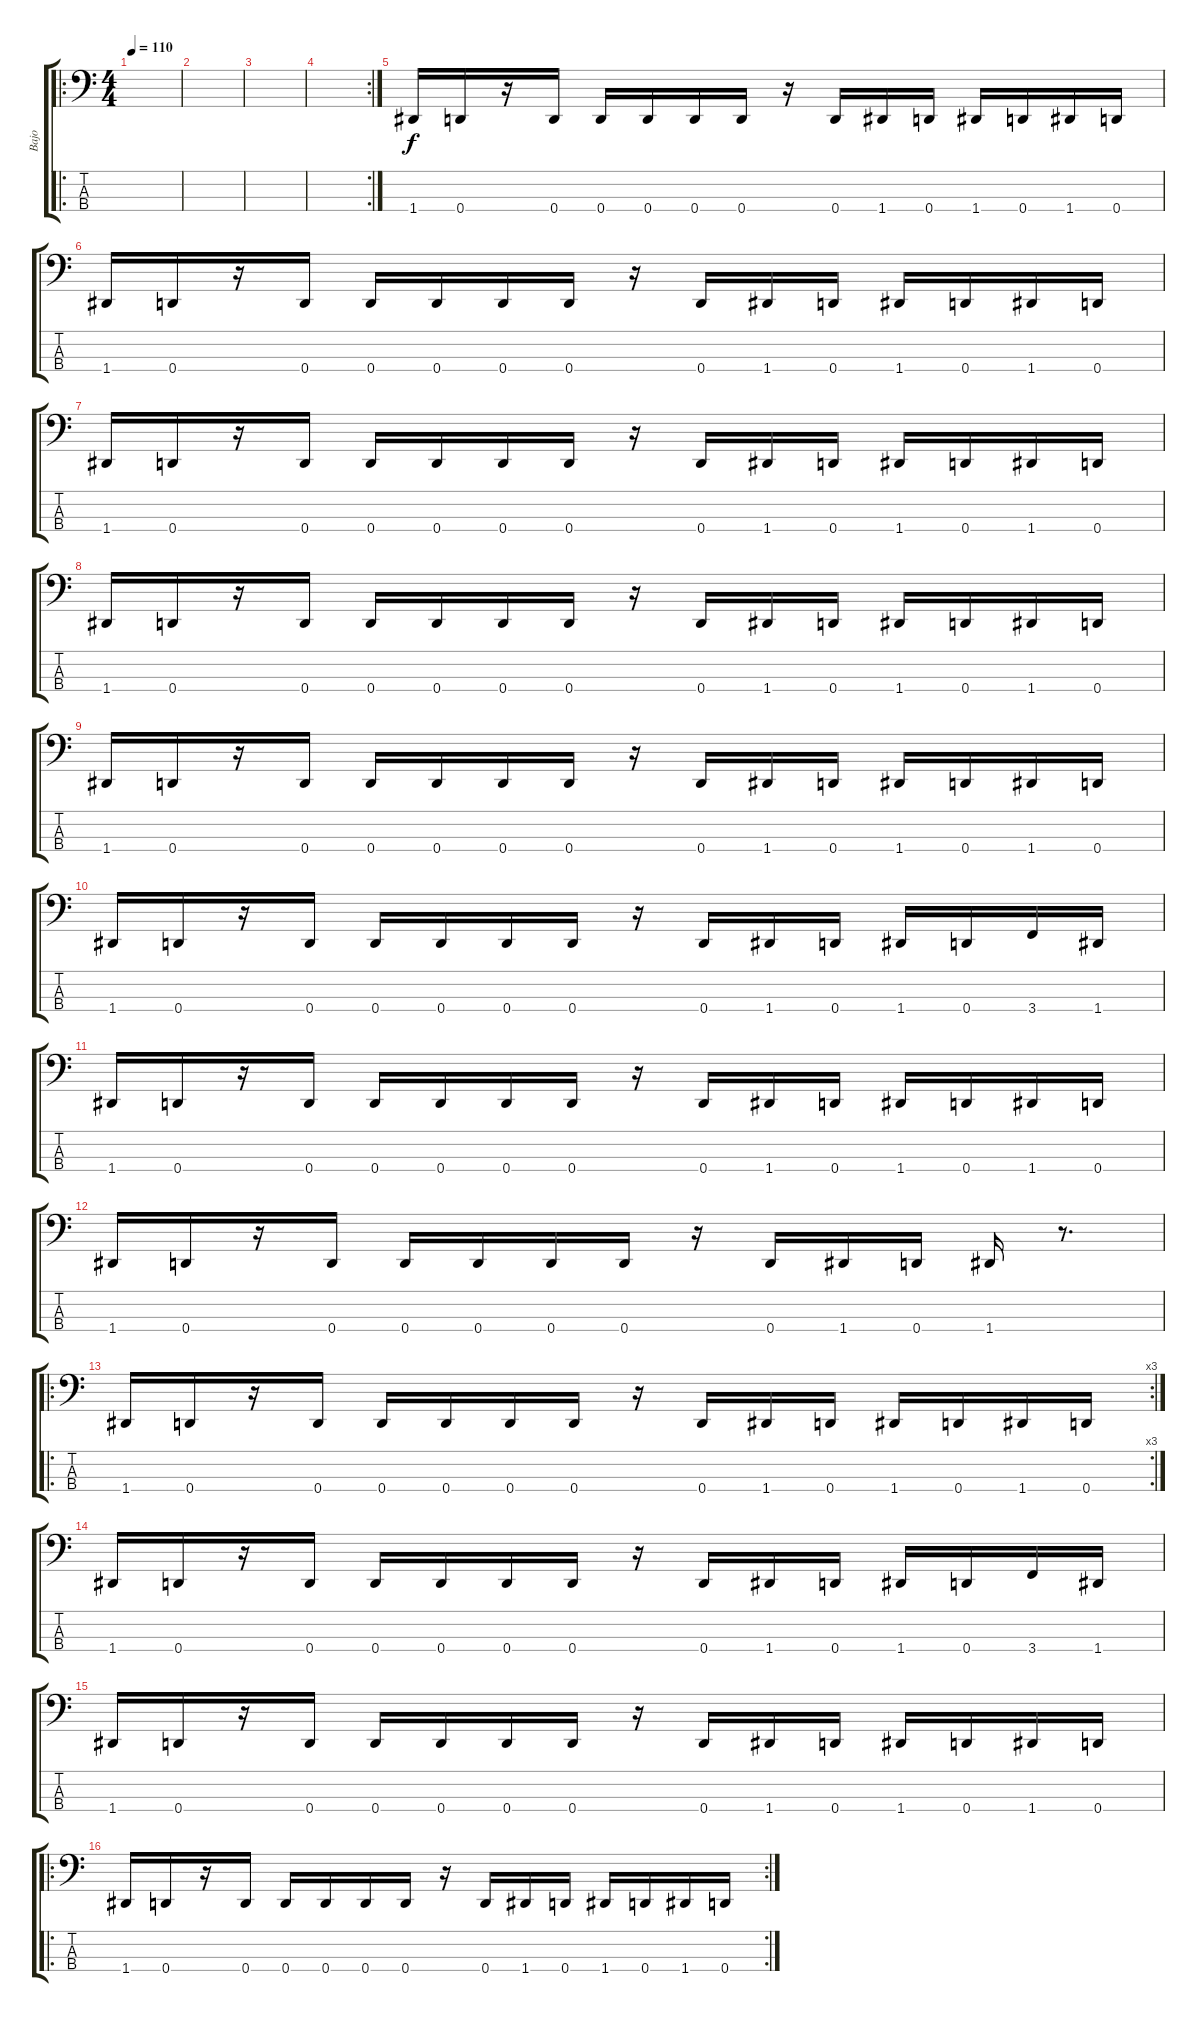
\track ("Bajo" "Bajo") {instrument electricbasspick}
\staff {score tabs}
\tuning (G2 D2 A1 D1) {hide}
\ro
\ts (4 4)
\tempo 110
\clef f4
\ks c
|
|
|
\rc 2
|
1.4.16 0.4.16 r.16 0.4.16 0.4.16 0.4.16 0.4.16 0.4.16 r.16 0.4.16 1.4.16 0.4.16 1.4.16 0.4.16 1.4.16 0.4.16 |
1.4.16 0.4.16 r.16 0.4.16 0.4.16 0.4.16 0.4.16 0.4.16 r.16 0.4.16 1.4.16 0.4.16 1.4.16 0.4.16 1.4.16 0.4.16 |
1.4.16 0.4.16 r.16 0.4.16 0.4.16 0.4.16 0.4.16 0.4.16 r.16 0.4.16 1.4.16 0.4.16 1.4.16 0.4.16 1.4.16 0.4.16 |
1.4.16 0.4.16 r.16 0.4.16 0.4.16 0.4.16 0.4.16 0.4.16 r.16 0.4.16 1.4.16 0.4.16 1.4.16 0.4.16 1.4.16 0.4.16 |
1.4.16 0.4.16 r.16 0.4.16 0.4.16 0.4.16 0.4.16 0.4.16 r.16 0.4.16 1.4.16 0.4.16 1.4.16 0.4.16 1.4.16 0.4.16 |
1.4.16 0.4.16 r.16 0.4.16 0.4.16 0.4.16 0.4.16 0.4.16 r.16 0.4.16 1.4.16 0.4.16 1.4.16 0.4.16 3.4.16 1.4.16 |
1.4.16 0.4.16 r.16 0.4.16 0.4.16 0.4.16 0.4.16 0.4.16 r.16 0.4.16 1.4.16 0.4.16 1.4.16 0.4.16 1.4.16 0.4.16 |
1.4.16 0.4.16 r.16 0.4.16 0.4.16 0.4.16 0.4.16 0.4.16 r.16 0.4.16 1.4.16 0.4.16 1.4.16{instrument slapbass1} r.8{d} |
\ro
\rc 3
1.4.16{instrument electricbasspick} 0.4.16 r.16 0.4.16 0.4.16 0.4.16 0.4.16 0.4.16 r.16 0.4.16 1.4.16 0.4.16 1.4.16 0.4.16 1.4.16 0.4.16 |
1.4.16 0.4.16 r.16 0.4.16 0.4.16 0.4.16 0.4.16 0.4.16 r.16 0.4.16 1.4.16 0.4.16 1.4.16 0.4.16 3.4.16 1.4.16 |
1.4.16 0.4.16 r.16 0.4.16 0.4.16 0.4.16 0.4.16 0.4.16 r.16 0.4.16 1.4.16 0.4.16 1.4.16 0.4.16 1.4.16 0.4.16 |
\ro
\rc 2
1.4.16 0.4.16 r.16 0.4.16 0.4.16 0.4.16 0.4.16 0.4.16 r.16 0.4.16 1.4.16 0.4.16 1.4.16 0.4.16 1.4.16 0.4.16
